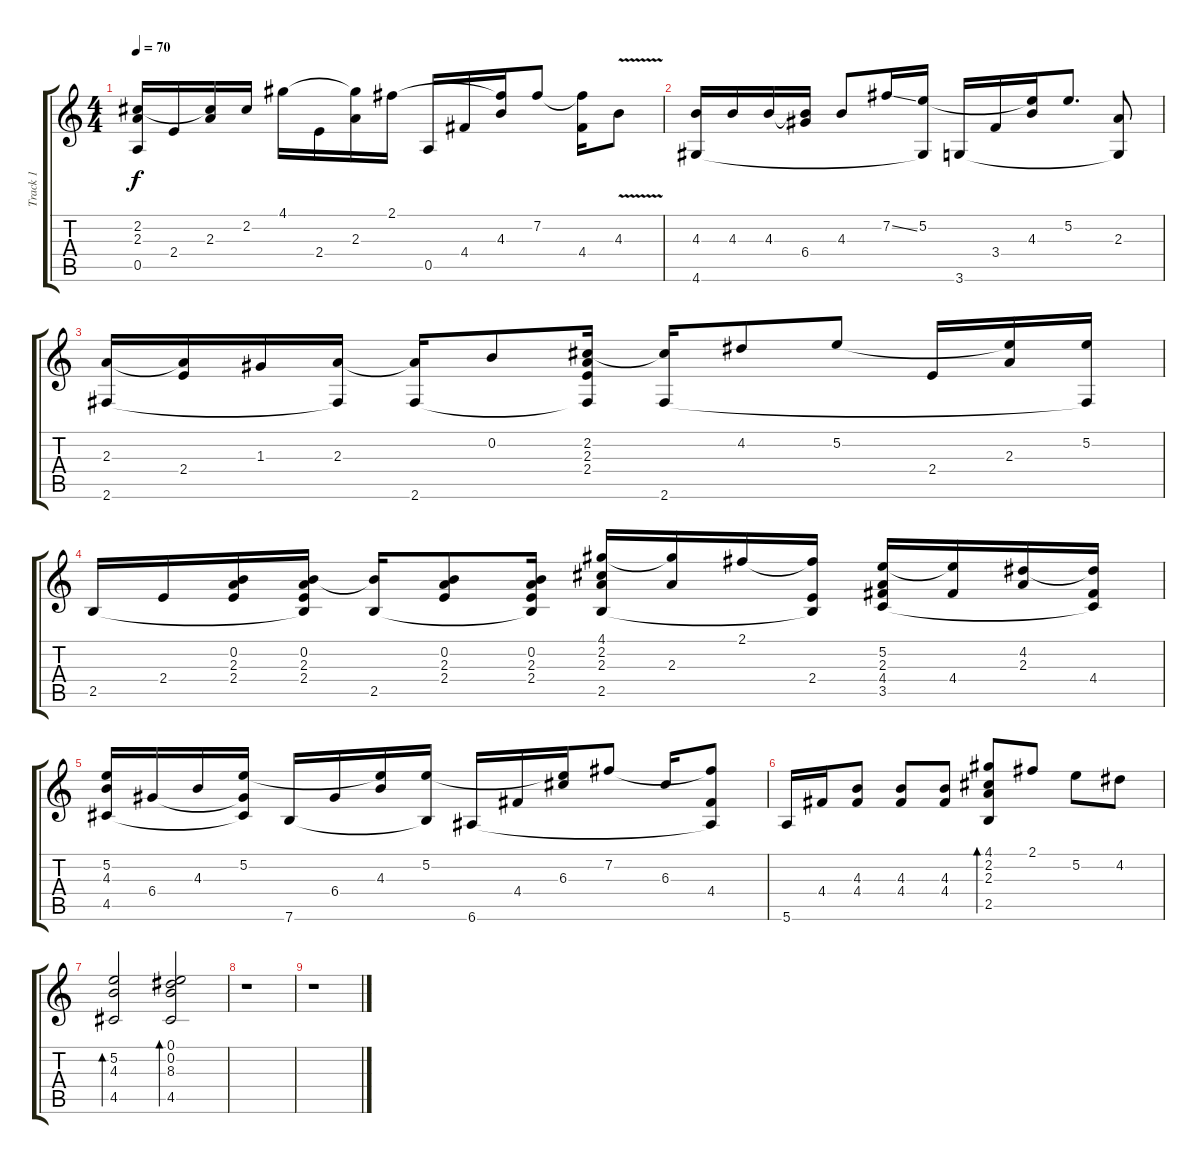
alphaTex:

\track ("Track 1" "Track 1") {instrument acousticguitarnylon}
\staff {score tabs}
\tuning (E4 B3 G3 D3 A2 E2) {hide}
\ts (4 4)
\tempo 70
\clef g2
\ks c
(2.2 2.3 0.5).16{dy f} 2.4.16 (2.2{t} 2.3).16 2.2.16 4.1.16 2.4.16 (4.1{t} 2.3).16 2.1.16 0.5.16 4.4.16 (2.1{t} 4.3).16 7.2.8 (7.2{t} 4.4).16 4.3{v}.8 |
(4.3 4.6).16 4.3.16 4.3.16 (4.3{t} 6.4).16 4.3.8 7.2{ss}.16 (5.2 4.6{t}).16 3.6.16 3.4.16 (5.2{t} 4.3).16 5.2.8{d} (2.3 3.6{t}).8 |
(2.3 2.6).16 (2.3{t} 2.4).16 1.3.16 (2.3 2.6{t}).16 (2.3{t} 2.6).16 0.2.8 (2.2 2.3 2.4 2.6{t}).16 (2.2{t} 2.6).16 4.2.8 5.2.8 2.4.16 (5.2{t} 2.3).16 (5.2 2.6{t}).16 |
2.5.16 2.4.16 (0.2 2.3 2.4).16 (0.2 2.3 2.4 2.5{t}).16 (0.2{t} 2.5).16 (0.2 2.3 2.4).8 (0.2 2.3 2.4 2.5{t}).16 (4.1 2.2 2.3 2.5).16 (4.1{t} 2.3).16 2.1.16 (2.1{t} 2.4 2.5{t}).16 (5.2 2.3 4.4 3.5).16 (5.2{t} 4.4).16 (4.2 2.3).16 (4.2{t} 4.4 3.5{t}).16 |
(5.2 4.3 4.5).16 6.4.16 4.3.16 (5.2 6.4{t} 4.5{t}).16 7.6.16 6.4.16 (5.2{t} 4.3).16 (5.2 7.6{t}).16 6.6.16 4.4.16 (5.2{t} 6.3).16 7.2.8 6.3.16 (7.2{t} 4.4 6.6{t}).8 |
5.6.16 4.4.16 (4.3 4.4).8 (4.3 4.4).8 (4.3 4.4).8 (4.1 2.2 2.3 2.5).8{bd 240} 2.1.8 5.2.8 4.2.8 |
(5.2 4.3 4.5).2{bd 480} (0.1 0.2 8.3 4.5).2{bd 480} |
r.1 |
r.1
